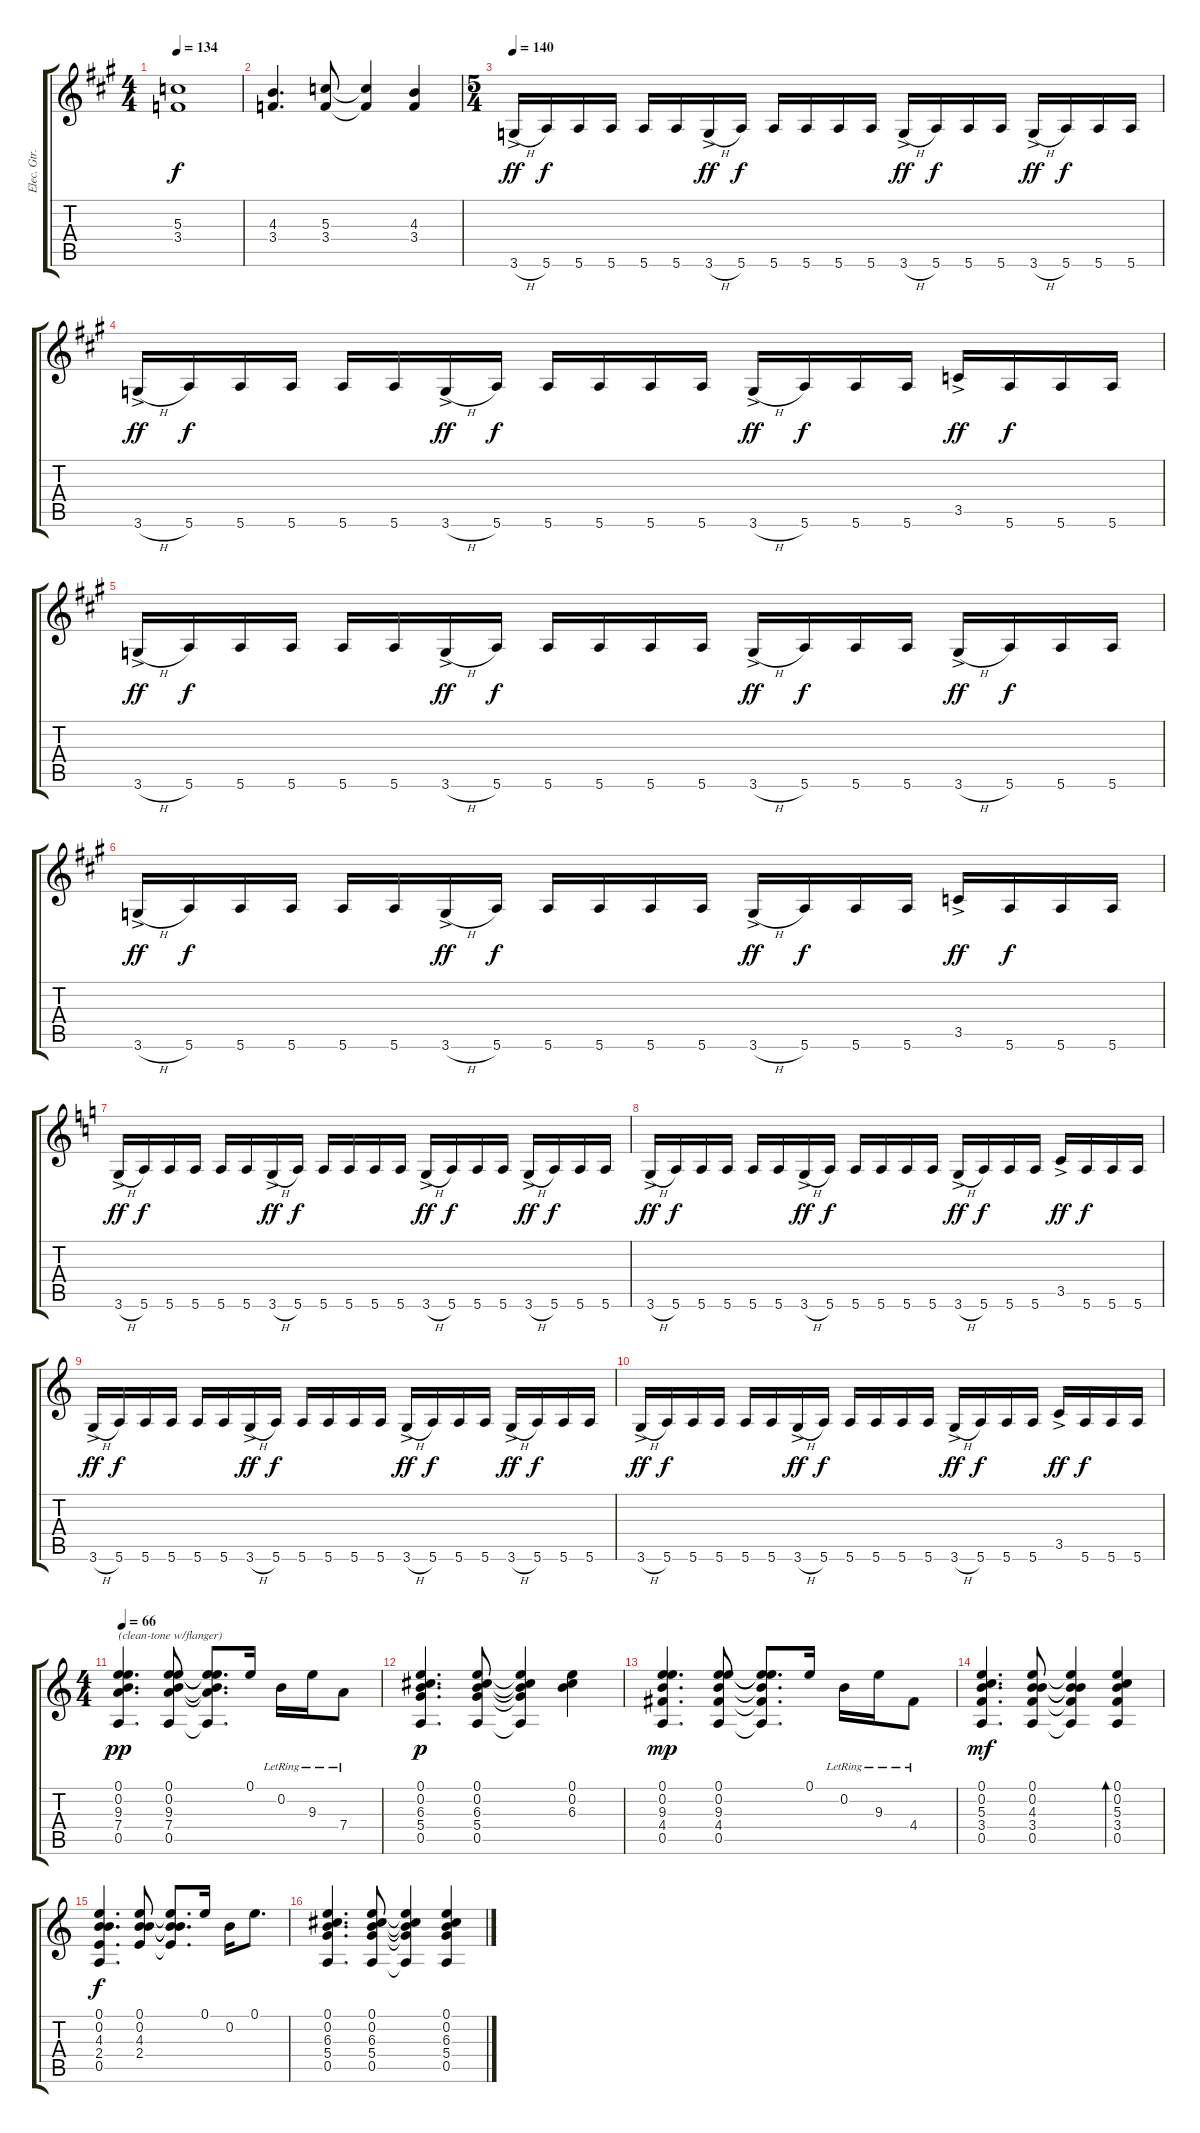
\track ("Elec. Gtr. 1" "Elec. Gtr.") {instrument distortionguitar}
\staff {score tabs}
\tuning (E4 B3 G3 D3 A2 E2) {hide}
\ts (4 4)
\tempo 134
\clef g2
\ks a
(5.3 3.4).1{dy f balance 0} |
(4.3 3.4).4{d} (5.3 3.4).8 (5.3{t} 3.4{t}).4 (4.3 3.4).4 |
\ts (5 4)
\tempo 140
3.6{h ac}.16{dy ff balance 8} 5.6.16{dy f} 5.6.16 5.6.16 5.6.16 5.6.16 3.6{h ac}.16{dy ff} 5.6.16{dy f} 5.6.16 5.6.16 5.6.16 5.6.16 3.6{h ac}.16{dy ff} 5.6.16{dy f} 5.6.16 5.6.16 3.6{h ac}.16{dy ff} 5.6.16{dy f} 5.6.16 5.6.16 |
3.6{h ac}.16{dy ff} 5.6.16{dy f} 5.6.16 5.6.16 5.6.16 5.6.16 3.6{h ac}.16{dy ff} 5.6.16{dy f} 5.6.16 5.6.16 5.6.16 5.6.16 3.6{h ac}.16{dy ff} 5.6.16{dy f} 5.6.16 5.6.16 3.5{ac}.16{dy ff} 5.6.16{dy f} 5.6.16 5.6.16 |
3.6{h ac}.16{dy ff} 5.6.16{dy f} 5.6.16 5.6.16 5.6.16 5.6.16 3.6{h ac}.16{dy ff} 5.6.16{dy f} 5.6.16 5.6.16 5.6.16 5.6.16 3.6{h ac}.16{dy ff} 5.6.16{dy f} 5.6.16 5.6.16 3.6{h ac}.16{dy ff} 5.6.16{dy f} 5.6.16 5.6.16 |
3.6{h ac}.16{dy ff} 5.6.16{dy f} 5.6.16 5.6.16 5.6.16 5.6.16 3.6{h ac}.16{dy ff} 5.6.16{dy f} 5.6.16 5.6.16 5.6.16 5.6.16 3.6{h ac}.16{dy ff} 5.6.16{dy f} 5.6.16 5.6.16 3.5{ac}.16{dy ff} 5.6.16{dy f} 5.6.16 5.6.16 |
\ks c
3.6{h ac}.16{dy ff balance 0} 5.6.16{dy f} 5.6.16 5.6.16 5.6.16 5.6.16 3.6{h ac}.16{dy ff} 5.6.16{dy f} 5.6.16 5.6.16 5.6.16 5.6.16 3.6{h ac}.16{dy ff} 5.6.16{dy f} 5.6.16 5.6.16 3.6{h ac}.16{dy ff} 5.6.16{dy f} 5.6.16 5.6.16 |
3.6{h ac}.16{dy ff} 5.6.16{dy f} 5.6.16 5.6.16 5.6.16 5.6.16 3.6{h ac}.16{dy ff} 5.6.16{dy f} 5.6.16 5.6.16 5.6.16 5.6.16 3.6{h ac}.16{dy ff} 5.6.16{dy f} 5.6.16 5.6.16 3.5{ac}.16{dy ff} 5.6.16{dy f} 5.6.16 5.6.16 |
3.6{h ac}.16{dy ff} 5.6.16{dy f} 5.6.16 5.6.16 5.6.16 5.6.16 3.6{h ac}.16{dy ff} 5.6.16{dy f} 5.6.16 5.6.16 5.6.16 5.6.16 3.6{h ac}.16{dy ff} 5.6.16{dy f} 5.6.16 5.6.16 3.6{h ac}.16{dy ff} 5.6.16{dy f} 5.6.16 5.6.16 |
3.6{h ac}.16{dy ff} 5.6.16{dy f} 5.6.16 5.6.16 5.6.16 5.6.16 3.6{h ac}.16{dy ff} 5.6.16{dy f} 5.6.16 5.6.16 5.6.16 5.6.16 3.6{h ac}.16{dy ff} 5.6.16{dy f} 5.6.16 5.6.16 3.5{ac}.16{dy ff} 5.6.16{dy f} 5.6.16 5.6.16 |
\ts (4 4)
\tempo 66
(0.1 0.2 9.3 7.4 0.5).4{d txt "(clean-tone w/flanger)" dy pp balance 0 instrument electricguitarclean} (0.1 0.2 9.3 7.4 0.5).8 (0.1{t} 0.2{t} 9.3{t} 7.4{t} 0.5{t}).8{d} 0.1.16 0.2{lr}.16 9.3{lr}.16 7.4{lr}.8 |
(0.1 0.2 6.3 5.4 0.5).4{d dy p} (0.1 0.2 6.3 5.4 0.5).8 (0.1{t} 0.2{t} 6.3{t} 5.4{t} 0.5{t}).4 (0.1 0.2 6.3).4 |
(0.1 0.2 9.3 4.4 0.5).4{d dy mp} (0.1 0.2 9.3 4.4 0.5).8 (0.1{t} 0.2{t} 9.3{t} 4.4{t} 0.5{t}).8{d} 0.1.16 0.2{lr}.16 9.3{lr}.16 4.4{lr}.8 |
(0.1 0.2 5.3 3.4 0.5).4{d dy mf} (0.1 0.2 4.3 3.4 0.5).8 (0.1{t} 0.2{t} 4.3{t} 3.4{t} 0.5{t}).4 (0.1 0.2 5.3 3.4 0.5).4{bd 60} |
(0.1 0.2 4.3 2.4 0.5).4{d dy f} (0.1 0.2 4.3 2.4).8 (0.1{t} 0.2{t} 4.3{t} 2.4{t}).8{d} 0.1.16 0.2.16 0.1.8{d} |
(0.1 0.2 6.3 5.4 0.5).4{d} (0.1 0.2 6.3 5.4 0.5).8 (0.1{t} 0.2{t} 6.3{t} 5.4{t} 0.5{t}).4 (0.1 0.2 6.3 5.4 0.5).4
